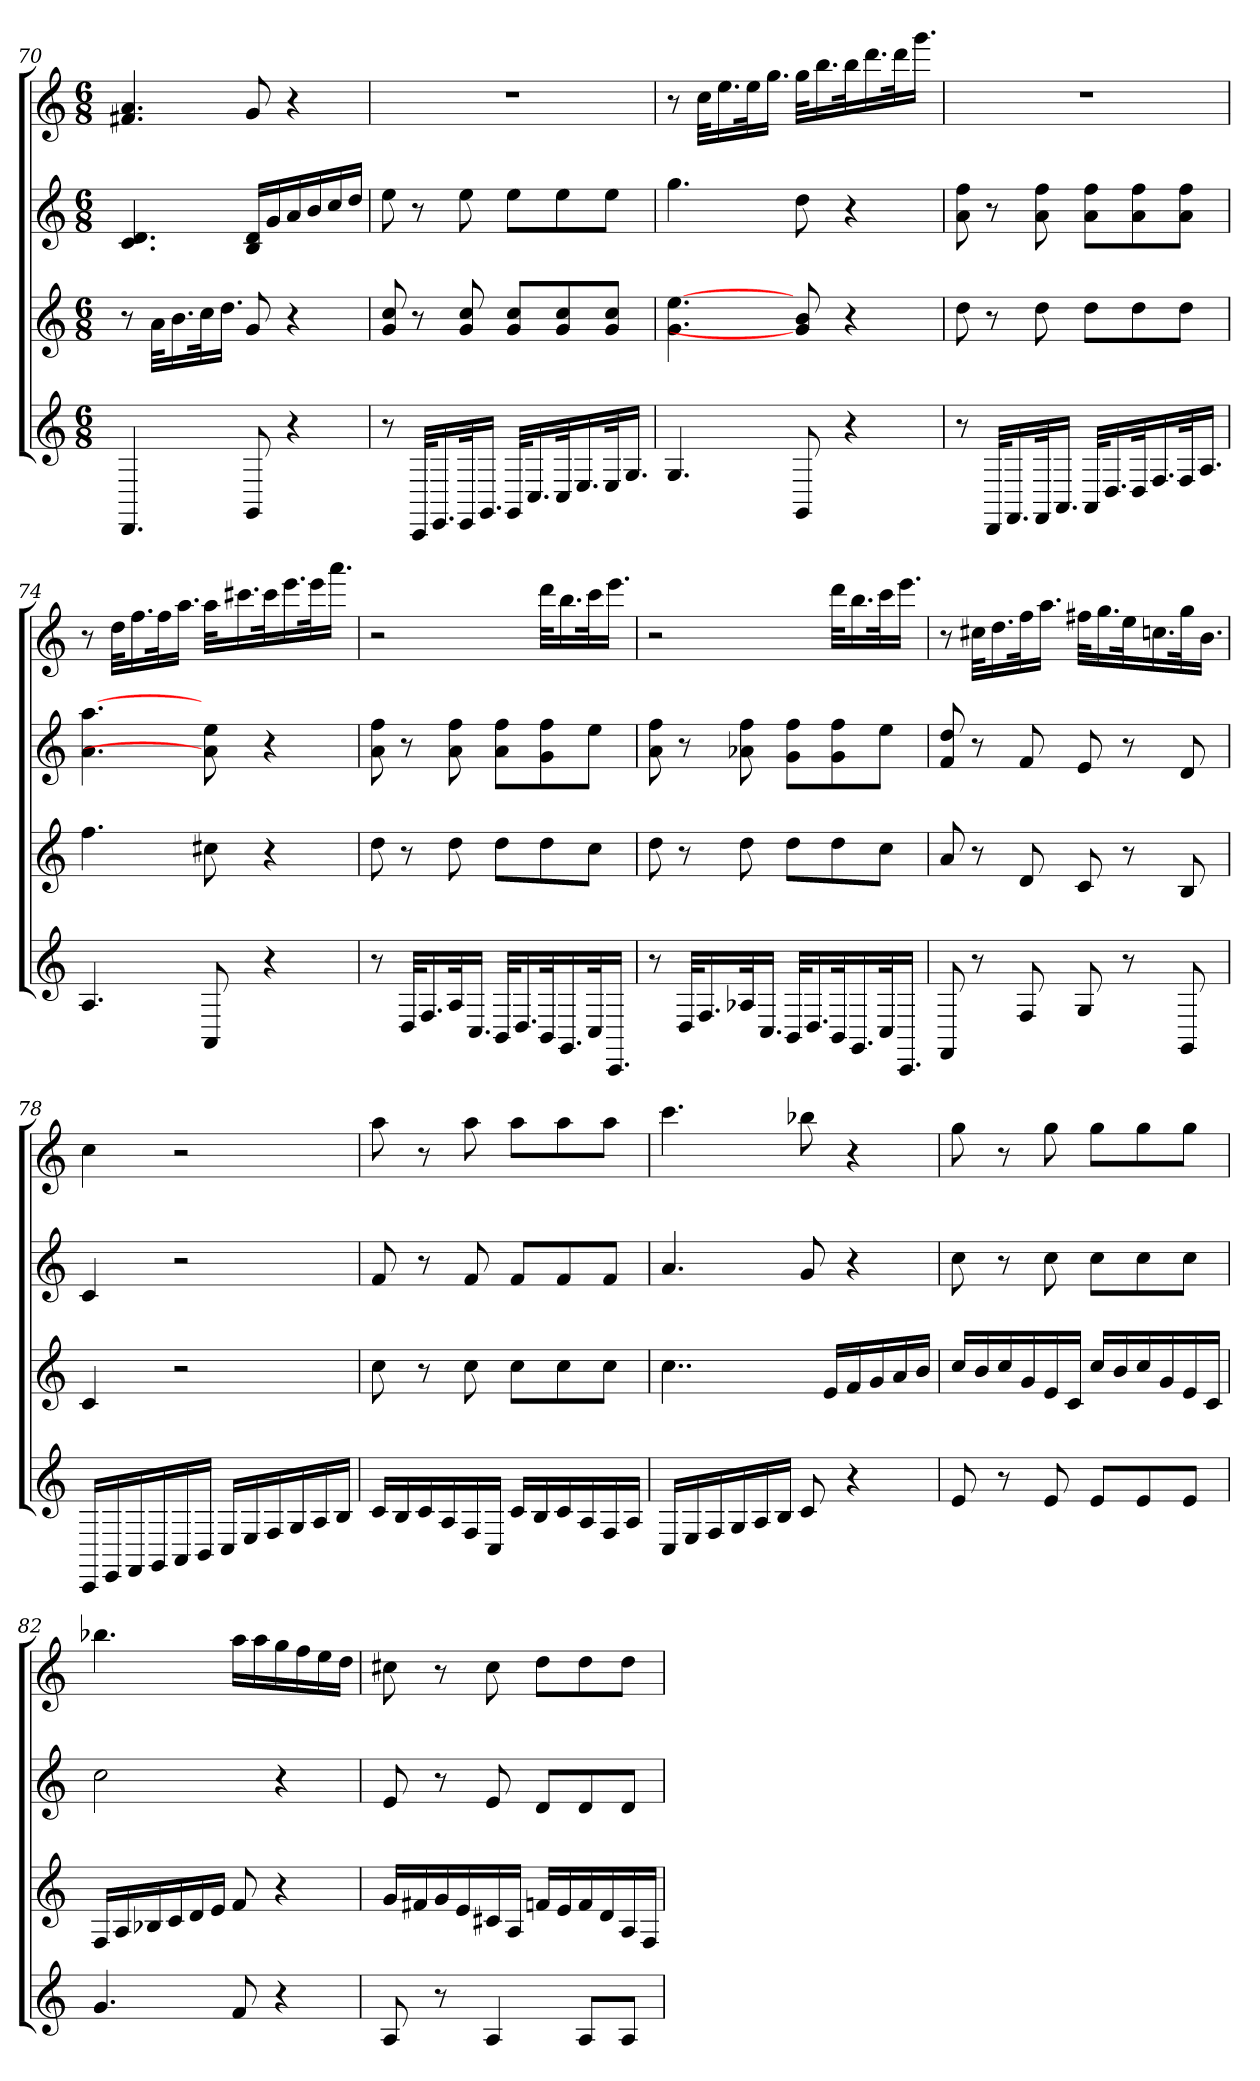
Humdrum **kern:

**kern	**kern	**kern	**kern
*part4	*part3	*part2	*part1
*staff4	*staff3	*staff2	*staff1
*k[]	*k[]	*k[]	*k[]
*C:	*C:	*C:	*C:
*M6/8	*M6/8	*M6/8	*M6/8
=70	=70	=70	=70
4.DD	8r	4.c 4.d	4.f#X 4.a
.	32aKLL	.	.
.	16.b	.	.
.	32ccK	.	.
.	16.ddJJ	.	.
8GG	8g	16B 16dLL	8g
.	.	16g	.
4r	4r	16a	4r
.	.	16b	.
.	.	16cc	.
.	.	16ddJJ	.
=71	=71	=71	=71
8r	8g 8cc	8ee	2.r
32CCKLL	8r	8r	.
16.EE	.	.	.
32EEK	8g 8cc	8ee	.
16.GGJJ	.	.	.
32GGKLL	8g 8ccL	8eeL	.
16.C	.	.	.
32CK	8g 8cc	8ee	.
16.E	.	.	.
32EK	8g 8ccJ	8eeJ	.
16.GJJ	.	.	.
=72	=72	=72	=72
4.G	4.g [4.ee	4.gg	8r
.	.	.	32ccKLL
.	.	.	16.ee
.	.	.	32eeK
.	.	.	16.ggJJ
8GG	8g] 8b	8dd	32ggKLL
.	.	.	16.bb
4r	4r	4r	32bbK
.	.	.	16.ddd
.	.	.	32dddK
.	.	.	16.gggJJ
=73	=73	=73	=73
8r	8dd	8a 8ff	2.r
32DDKLL	8r	8r	.
16.FF	.	.	.
32FFK	8dd	8a 8ff	.
16.AAJJ	.	.	.
32AAKLL	8ddL	8a 8ffL	.
16.D	.	.	.
32DK	8dd	8a 8ff	.
16.F	.	.	.
32FK	8ddJ	8a 8ffJ	.
16.AJJ	.	.	.
=74	=74	=74	=74
4.A	4.ff	4.a [4.aa	8r
.	.	.	32ddKLL
.	.	.	16.ff
.	.	.	32ffK
.	.	.	16.aaJJ
8AA	8cc#X	8a] 8ee	32aaKLL
.	.	.	16.ccc#X
4r	4r	4r	32ccc#K
.	.	.	16.eee
.	.	.	32eeeK
.	.	.	16.aaaJJ
=75	=75	=75	=75
8r	8dd	8a 8ff	2r
32DKLL	8r	8r	.
16.F	.	.	.
32AK	8dd	8a 8ff	.
16.CJJ	.	.	.
32BBKLL	8ddL	8a 8ffL	.
16.D	.	.	.
32BBK	8dd	8g 8ff	32dddKLL
16.GG	.	.	16.bb
32CK	8ccJ	8eeJ	32cccK
16.CCJJ	.	.	16.eeeJJ
=76	=76	=76	=76
8r	8dd	8a 8ff	2r
32DKLL	8r	8r	.
16.F	.	.	.
32A-XK	8dd	8a-X 8ff	.
16.CJJ	.	.	.
32BBKLL	8ddL	8g 8ffL	.
16.D	.	.	.
32BBK	8dd	8g 8ff	32dddKLL
16.GG	.	.	16.bb
32CK	8ccJ	8eeJ	32cccK
16.CCJJ	.	.	16.eeeJJ
=77	=77	=77	=77
8FF	8a	8f 8dd	8r
8r	8r	8r	32cc#XKLL
.	.	.	16.dd
8F	8d	8f	32ffK
.	.	.	16.aaJJ
8G	8c	8e	32ff#XKLL
.	.	.	16.gg
8r	8r	8r	32eeK
.	.	.	16.ccn
8GG	8B	8d	32ggK
.	.	.	16.bJJ
=78	=78	=78	=78
16CCLL	4c	4c	4cc
16EE	.	.	.
16FF	.	.	.
16GG	.	.	.
16AA	2r	2r	2r
16BBJJ	.	.	.
16CLL	.	.	.
16E	.	.	.
16F	.	.	.
16G	.	.	.
16A	.	.	.
16BJJ	.	.	.
=79	=79	=79	=79
16cLL	8cc	8f	8aa
16B	.	.	.
16c	8r	8r	8r
16A	.	.	.
16F	8cc	8f	8aa
16CJJ	.	.	.
16cLL	8ccL	8fL	8aaL
16B	.	.	.
16c	8cc	8f	8aa
16A	.	.	.
16F	8ccJ	8fJ	8aaJ
16AJJ	.	.	.
=80	=80	=80	=80
16CLL	4..cc	4.a	4.ccc
16E	.	.	.
16F	.	.	.
16G	.	.	.
16A	.	.	.
16BJJ	.	.	.
8c	.	8g	8bb-X
.	16eLL	.	.
4r	16f	4r	4r
.	16g	.	.
.	16a	.	.
.	16bJJ	.	.
=81	=81	=81	=81
8e	16ccLL	8cc	8gg
.	16b	.	.
8r	16cc	8r	8r
.	16g	.	.
8e	16e	8cc	8gg
.	16cJJ	.	.
8eL	16ccLL	8ccL	8ggL
.	16b	.	.
8e	16cc	8cc	8gg
.	16g	.	.
8eJ	16e	8ccJ	8ggJ
.	16cJJ	.	.
=82	=82	=82	=82
4.g	16FLL	2cc	4.bb-X
.	16A	.	.
.	16B-X	.	.
.	16c	.	.
.	16d	.	.
.	16eJJ	.	.
8f	8f	.	16aaLL
.	.	.	16aa
4r	4r	4r	16gg
.	.	.	16ff
.	.	.	16ee
.	.	.	16ddJJ
=83	=83	=83	=83
8A	16gLL	8e	8cc#X
.	16f#X	.	.
8r	16g	8r	8r
.	16e	.	.
4A	16c#X	8e	8cc#
.	16AJJ	.	.
.	16fnLL	8dL	8ddL
.	16e	.	.
8AL	16f	8d	8dd
.	16d	.	.
8AJ	16A	8dJ	8ddJ
.	16FJJ	.	.
=	=	=	=
*-	*-	*-	*-
